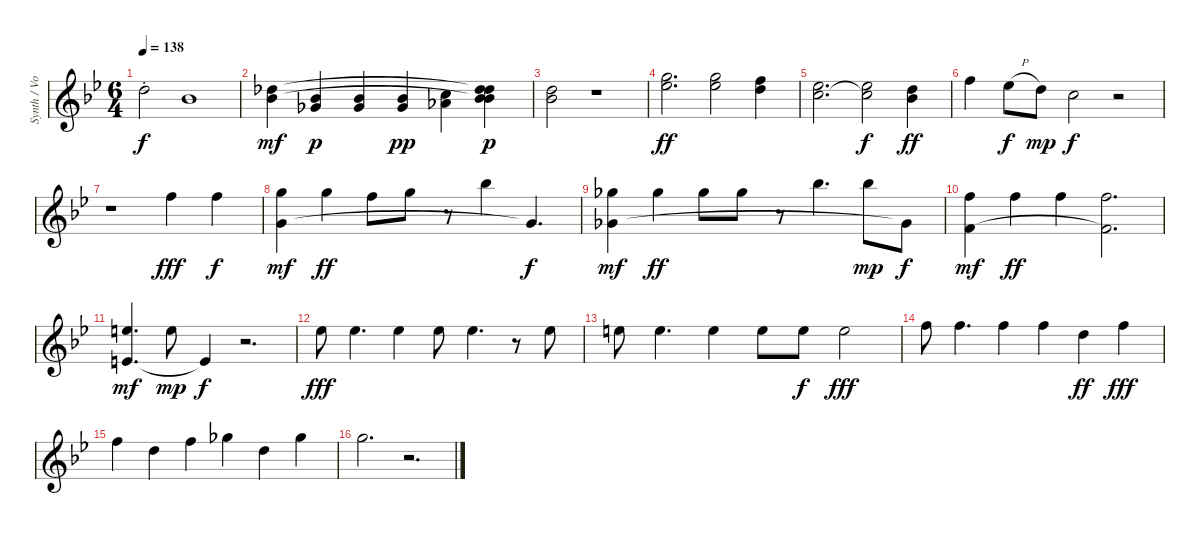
\track ("Synth / Vocals" "Synth / Vo") {instrument flute}
\staff {score}
\tuning (E4 B3 G3 D3 A2 E2) {hide}
\ts (6 4)
\tempo 138
\clef g2
\ks gminor
10.1{st}.2{dy f} 15.3{t}.1 |
(18.3 20.4).4{dy mf} (6.1 7.2).4{dy p} (6.1 7.2).4 (6.1 7.2).4{dy pp} (8.1 9.2).4 (9.1 11.2 18.3{t} 20.4{t}).4{dy p} |
(10.1 11.2).2 r.1 |
(15.1 16.2).2{d dy ff} (15.1 16.2).2 (13.1 15.2).4 |
(11.1 13.2).2{d} (11.1 13.2{t}).2{dy f} (10.1 11.2).4{dy ff} |
13.1.4 11.1{h}.8{dy f} 10.1.8{dy mp} 13.2.2{dy f} r.2 |
r.1 18.2.4{dy fff} 18.2.4{dy f} |
(15.1 17.4).4{dy mf} 15.1.4{dy ff} 18.2.8 15.1.8 r.8 18.1.4 17.4{t}.4{d dy f} |
(14.1 16.4).4{dy mf} 14.1.4{dy ff} 14.1.8 14.1.8 r.8 18.1.4{d} 18.1.8{dy mp} 16.4{t}.8{dy f} |
(13.1 15.4).4{dy mf} 13.1.4{dy ff} 13.1.4 (13.1 15.4{t}).2{d} |
(12.1 14.4).4{d dy mf} 12.1.8{dy mp} 14.4{t}.4{dy f} r.2{d} |
11.1.8{dy fff} 11.1.4{d} 11.1.4 11.1.8 11.1.4{d} r.8 11.1.8 |
12.1.8 12.1.4{d} 12.1.4 12.1.8 12.1.8{dy f} 12.1.2{dy fff} |
13.1.8 13.1.4{d} 13.1.4 13.1.4 15.2.4{dy ff} 13.1.4{dy fff} |
13.1.4 15.2.4 13.1.4 14.1.4 15.2.4 14.1.4 |
15.1.2{d} r.2{d}
